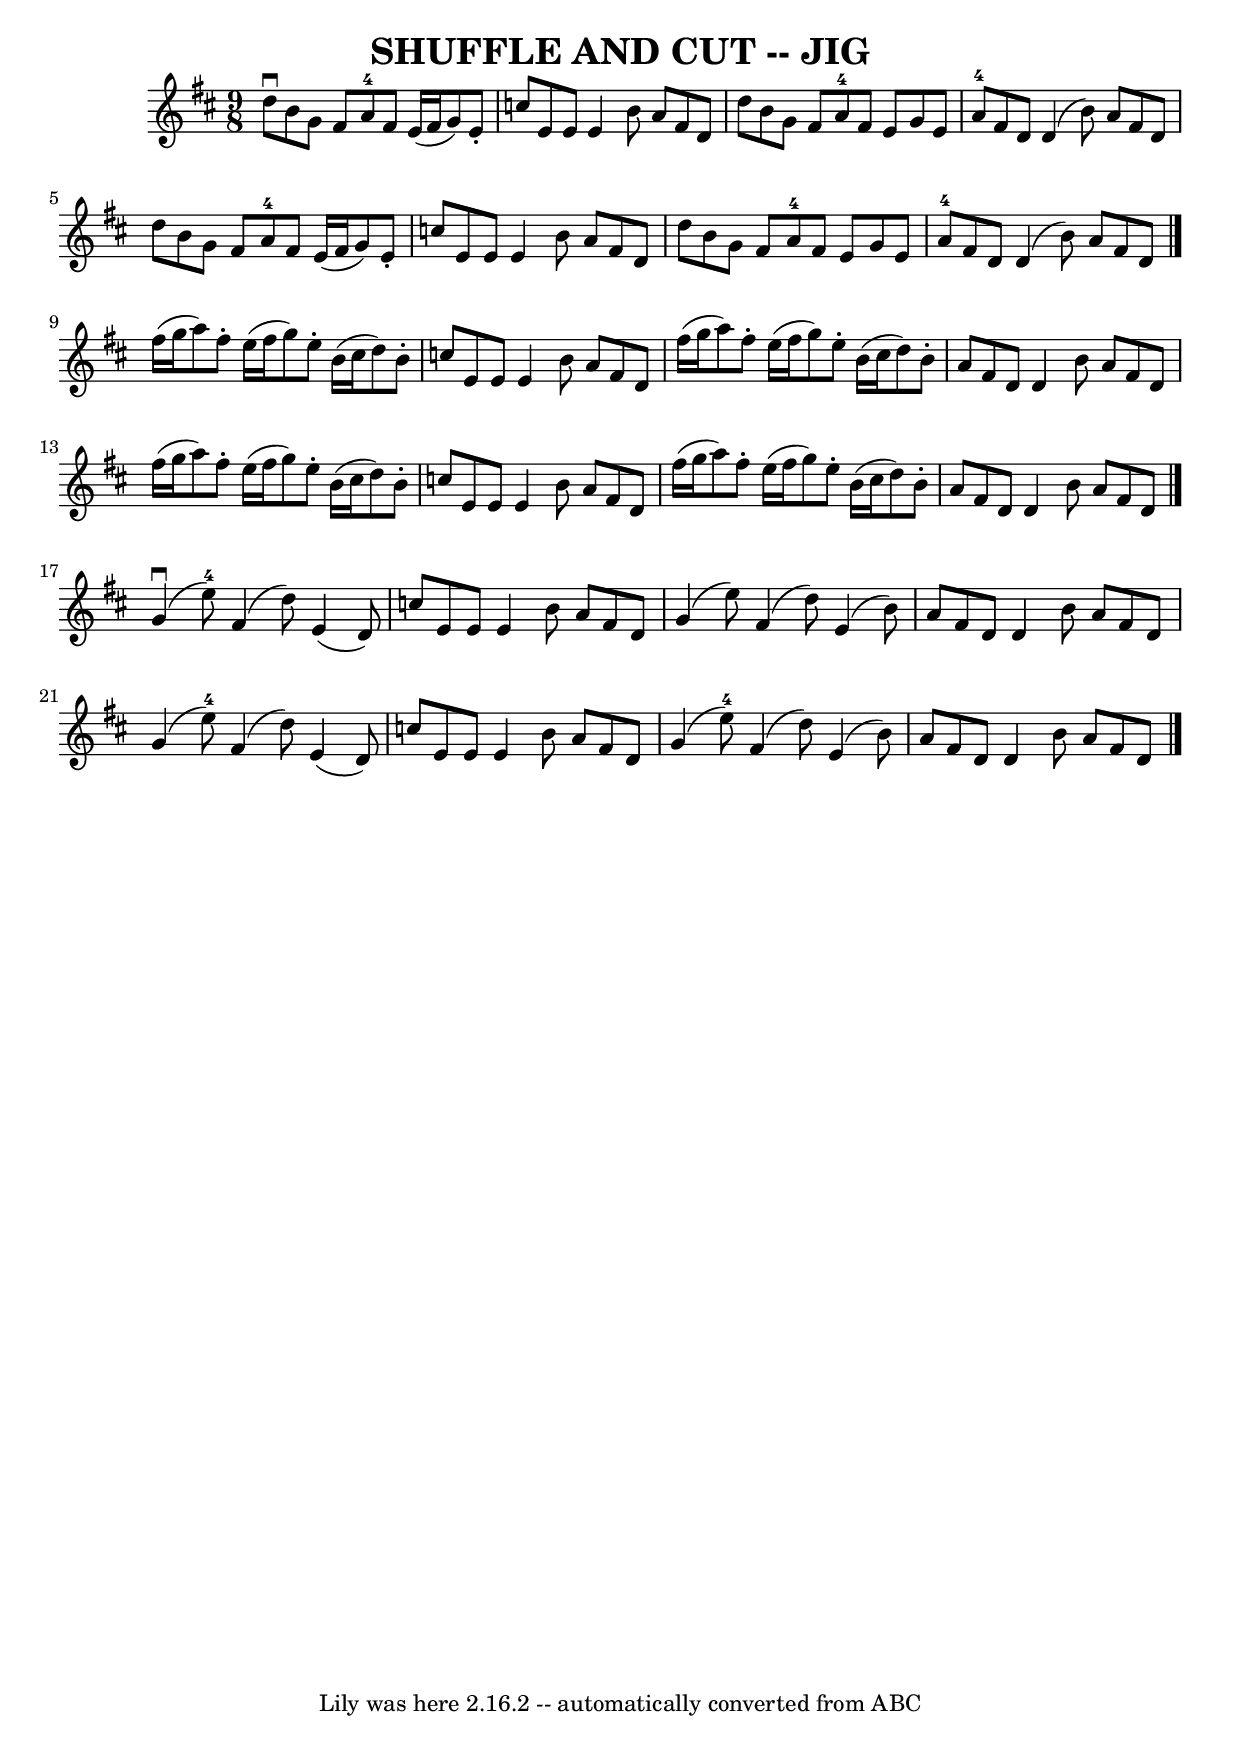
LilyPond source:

\version "2.16.2"
\include "Mammoth.ily"
\header {
  %% book = "Ryan's Mammoth Collection of Fiddle Tunes"
  crossRefNumber = "1"
  footnotes = "\\\\(As Old Irish Dance)"
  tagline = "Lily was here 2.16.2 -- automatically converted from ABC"
  title = "SHUFFLE AND CUT -- JIG"

}
voicedefault =  {


  \time 9/8 
  \key d \major
 d''8^\downbow b'8 g'8 fis'8 a'8-4   
  fis'8 e'16 (fis'16 g'8) e'8 -.   |
  c''8 e'8 e'8    
  e'4 b'8 a'8 fis'8 d'8        |
  d''8 b'8 g'8 fis'8 
  a'8-4 fis'8 e'8 g'8 e'8    |
  a'8-4 fis'8    
  d'8 d'4 (b'8) a'8 fis'8 d'8    |
  |
  d''8    
  b'8 g'8 fis'8 a'8-4 fis'8 e'16 (fis'16 g'8) e'8 -.  
  |
  c''8 e'8 e'8 e'4 b'8 a'8 fis'8 d'8        
  |
  d''8 b'8 g'8 fis'8 a'8-4 fis'8 e'8 g'8 e'8 
  |
  a'8-4 fis'8 d'8 d'4 (b'8) a'8 fis'8    
  d'8    \bar "|." fis''16 (g''16 a''8) fis''8 -. e''16 (
  fis''16 g''8) e''8 -. b'16 (cis''16 d''8) b'8 -.   
  |
  c''8 e'8 e'8 e'4 b'8 a'8 fis'8 d'8        
  |
  fis''16 (g''16 a''8) fis''8 -. e''16 (fis''16    
  g''8) e''8 -. b'16 (cis''16 d''8) b'8 -.   |
  a'8    
  fis'8 d'8 d'4 b'8 a'8 fis'8 d'8    |
  |
  
  fis''16 (g''16 a''8) fis''8 -. e''16 (fis''16 g''8)   
  e''8 -. b'16 (cis''16 d''8) b'8 -.   |
  c''8 e'8 e'8 
  e'4 b'8 a'8 fis'8 d'8        |
  fis''16 (g''16    
  a''8) fis''8 -. e''16 (fis''16 g''8) e''8 -. b'16 (
  cis''16 d''8) b'8 -.   |
  a'8 fis'8 d'8 d'4 b'8    
  a'8 fis'8 d'8    \bar "|." g'4 (^\downbow e''8-4) fis'4 (
  d''8) e'4 (d'8)   |
  c''8 e'8 e'8 e'4 b'8    
  a'8 fis'8 d'8        |
  g'4 (e''8) fis'4 (d''8)   
  e'4 (b'8)   |
  a'8 fis'8 d'8 d'4 b'8 a'8 fis'8  
  d'8    |
  |
  g'4 (e''8-4) fis'4 (d''8)   
  e'4 (d'8)   |
  c''8 e'8 e'8 e'4 b'8 a'8 fis'8   
  d'8        |
  g'4 (e''8-4) fis'4 (d''8) e'4 (b'8  
  -)   |
  a'8 fis'8 d'8 d'4 b'8 a'8 fis'8 d'8    
  \bar "|."   

}

\score{
  <<

    \context Staff="default"
    {
      \voicedefault 
      
    }

  >>
  \layout {
    
  }
  \midi {
  }

}
